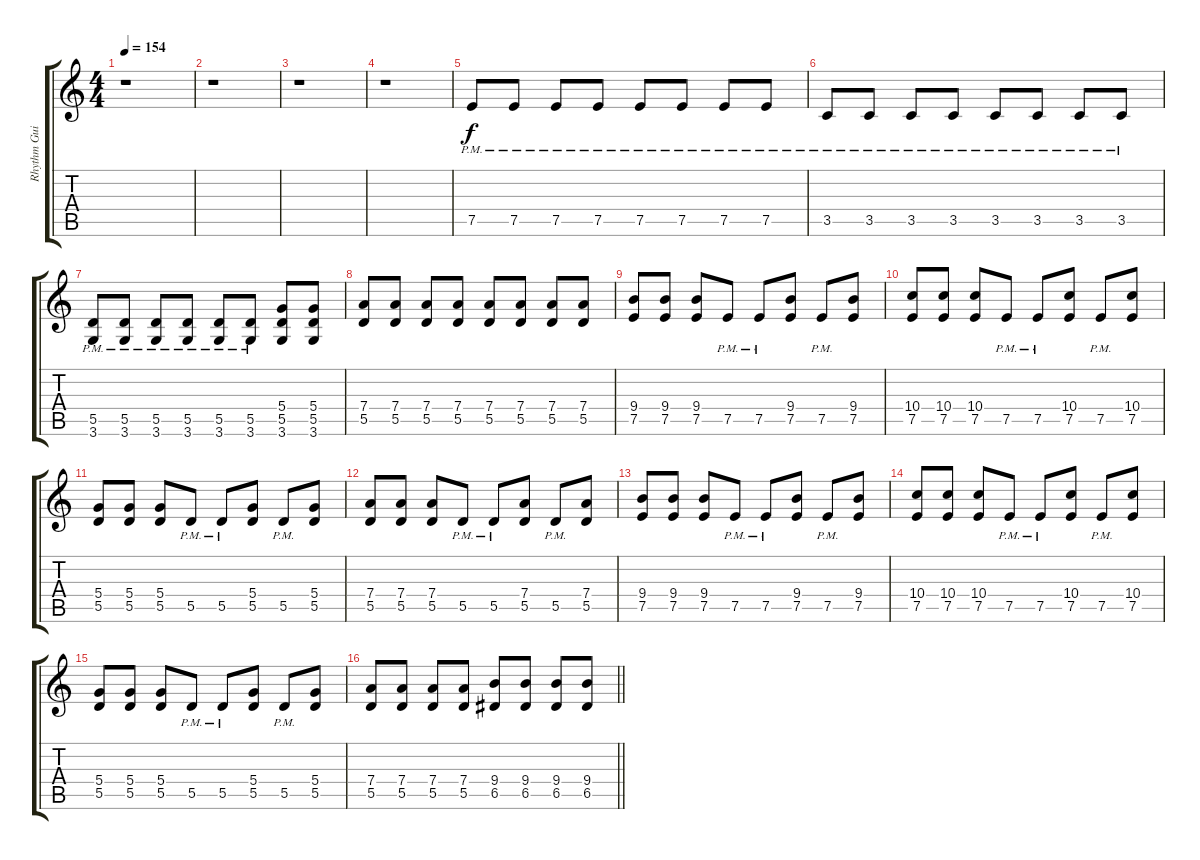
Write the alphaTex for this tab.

\track ("Rhythm Guitar I" "Rhythm Gui") {instrument overdrivenguitar}
\staff {score tabs}
\tuning (E4 B3 G3 D3 A2 E2) {hide}
\ts (4 4)
\tempo 154
\clef g2
\ks c
r.1{dy f} |
r.1 |
r.1 |
r.1 |
7.5{pm}.8 7.5{pm}.8 7.5{pm}.8 7.5{pm}.8 7.5{pm}.8 7.5{pm}.8 7.5{pm}.8 7.5{pm}.8 |
3.5{pm}.8 3.5{pm}.8 3.5{pm}.8 3.5{pm}.8 3.5{pm}.8 3.5{pm}.8 3.5{pm}.8 3.5{pm}.8 |
(5.5{pm} 3.6{pm}).8 (5.5{pm} 3.6{pm}).8 (5.5{pm} 3.6{pm}).8 (5.5{pm} 3.6{pm}).8 (5.5{pm} 3.6{pm}).8 (5.5{pm} 3.6{pm}).8 (5.4 5.5 3.6).8 (5.4 5.5 3.6).8 |
(7.4 5.5).8 (7.4 5.5).8 (7.4 5.5).8 (7.4 5.5).8 (7.4 5.5).8 (7.4 5.5).8 (7.4 5.5).8 (7.4 5.5).8 |
(9.4 7.5).8 (9.4 7.5).8 (9.4 7.5).8 7.5{pm}.8 7.5{pm}.8 (9.4 7.5).8 7.5{pm}.8 (9.4 7.5).8 |
(10.4 7.5).8 (10.4 7.5).8 (10.4 7.5).8 7.5{pm}.8 7.5{pm}.8 (10.4 7.5).8 7.5{pm}.8 (10.4 7.5).8 |
(5.4 5.5).8 (5.4 5.5).8 (5.4 5.5).8 5.5{pm}.8 5.5{pm}.8 (5.4 5.5).8 5.5{pm}.8 (5.4 5.5).8 |
(7.4 5.5).8 (7.4 5.5).8 (7.4 5.5).8 5.5{pm}.8 5.5{pm}.8 (7.4 5.5).8 5.5{pm}.8 (7.4 5.5).8 |
(9.4 7.5).8 (9.4 7.5).8 (9.4 7.5).8 7.5{pm}.8 7.5{pm}.8 (9.4 7.5).8 7.5{pm}.8 (9.4 7.5).8 |
(10.4 7.5).8 (10.4 7.5).8 (10.4 7.5).8 7.5{pm}.8 7.5{pm}.8 (10.4 7.5).8 7.5{pm}.8 (10.4 7.5).8 |
(5.4 5.5).8 (5.4 5.5).8 (5.4 5.5).8 5.5{pm}.8 5.5{pm}.8 (5.4 5.5).8 5.5{pm}.8 (5.4 5.5).8 |
\barLineRight lightlight
(7.4 5.5).8 (7.4 5.5).8 (7.4 5.5).8 (7.4 5.5).8 (9.4 6.5).8 (9.4 6.5).8 (9.4 6.5).8 (9.4 6.5).8
